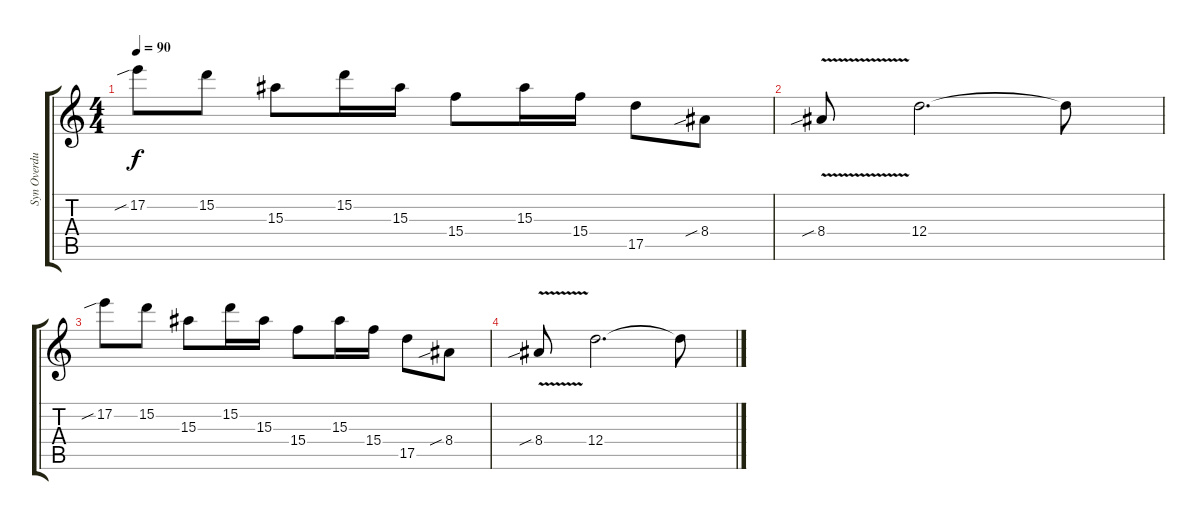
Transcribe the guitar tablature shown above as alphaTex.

\track ("Syn Overdub" "Syn Overdu") {instrument overdrivenguitar}
\staff {score tabs}
\tuning (E4 B3 G3 D3 A2 D2) {hide}
\ts (4 4)
\tempo 90
\clef g2
\ks c
17.2{sib}.8{dy f} 15.2.8 15.3.8 15.2.16 15.3.16 15.4.8 15.3.16 15.4.16 17.5.8 8.4{sib}.8 |
8.4{v sib}.8 12.4.2{d} 12.4{t}.8 |
17.2{sib}.8 15.2.8 15.3.8 15.2.16 15.3.16 15.4.8 15.3.16 15.4.16 17.5.8 8.4{sib}.8 |
8.4{v sib}.8 12.4.2{d} 12.4{t}.8
